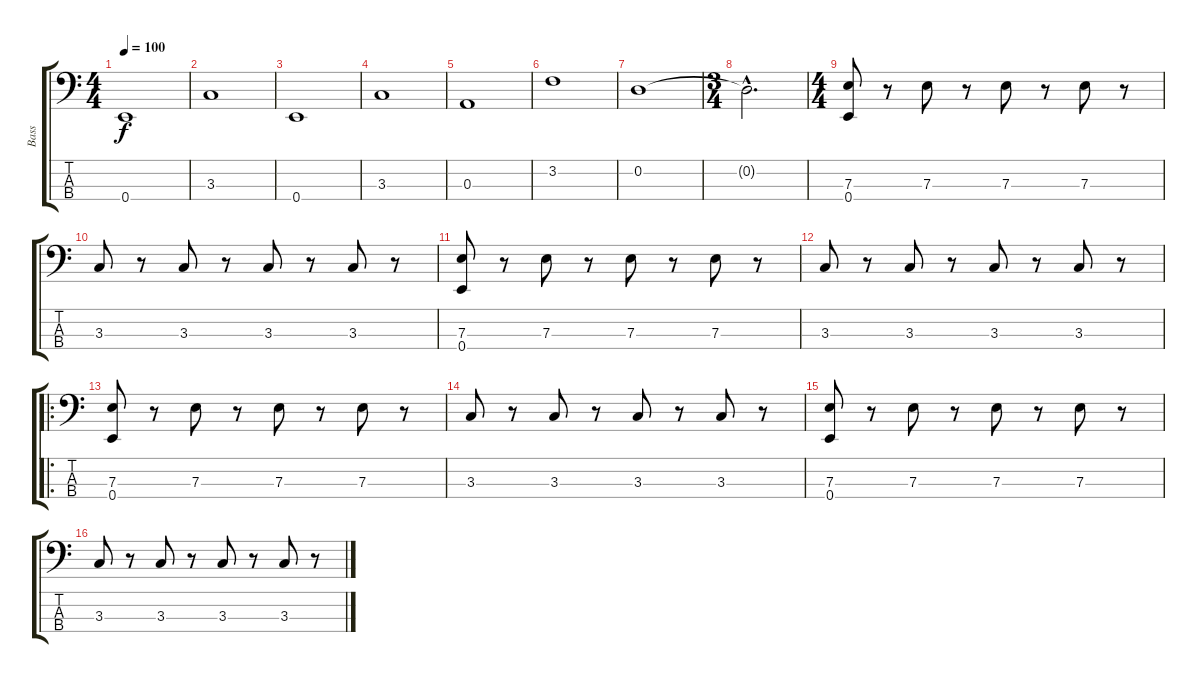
\track ("Bass" "Bass") {instrument electricbassfinger}
\staff {score tabs}
\tuning (G2 D2 A1 E1) {hide}
\ts (4 4)
\tempo 100
\clef f4
\ks c
0.4.1{dy f instrument electricbassfinger} |
3.3.1 |
0.4.1 |
3.3.1 |
0.3.1 |
3.2.1 |
0.2.1 |
\ts (3 4)
0.2{hac t}.2{d} |
\ts (4 4)
(7.3 0.4).8 r.8 7.3.8 r.8 7.3.8 r.8 7.3.8 r.8 |
3.3.8 r.8 3.3.8 r.8 3.3.8 r.8 3.3.8 r.8 |
(7.3 0.4).8 r.8 7.3.8 r.8 7.3.8 r.8 7.3.8 r.8 |
3.3.8 r.8 3.3.8 r.8 3.3.8 r.8 3.3.8 r.8 |
\ro
(7.3 0.4).8 r.8 7.3.8 r.8 7.3.8 r.8 7.3.8 r.8 |
3.3.8 r.8 3.3.8 r.8 3.3.8 r.8 3.3.8 r.8 |
(7.3 0.4).8 r.8 7.3.8 r.8 7.3.8 r.8 7.3.8 r.8 |
3.3.8 r.8 3.3.8 r.8 3.3.8 r.8 3.3.8 r.8
